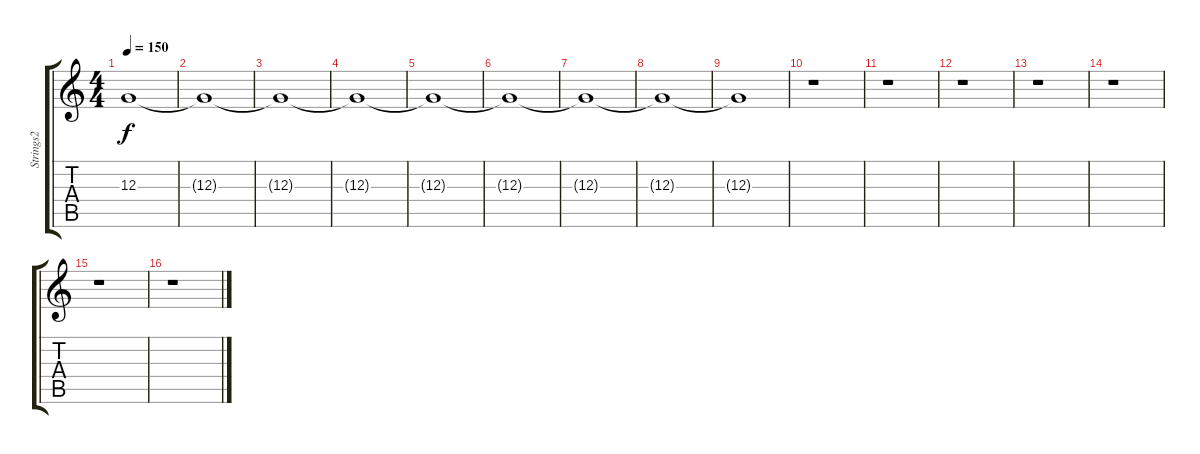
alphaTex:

\track ("Strings2" "Strings2") {instrument stringensemble1}
\staff {score tabs}
\tuning (E4 B3 G3 D3 A2 E2) {hide}
\ts (4 4)
\tempo 150
\clef g2
\ks c
12.3{t}.1{dy f} |
12.3{t}.1 |
12.3{t}.1 |
12.3{t}.1 |
12.3{t}.1 |
12.3{t}.1 |
12.3{t}.1 |
12.3{t}.1 |
12.3{t}.1 |
r.1 |
r.1 |
r.1 |
r.1 |
r.1 |
r.1 |
r.1
